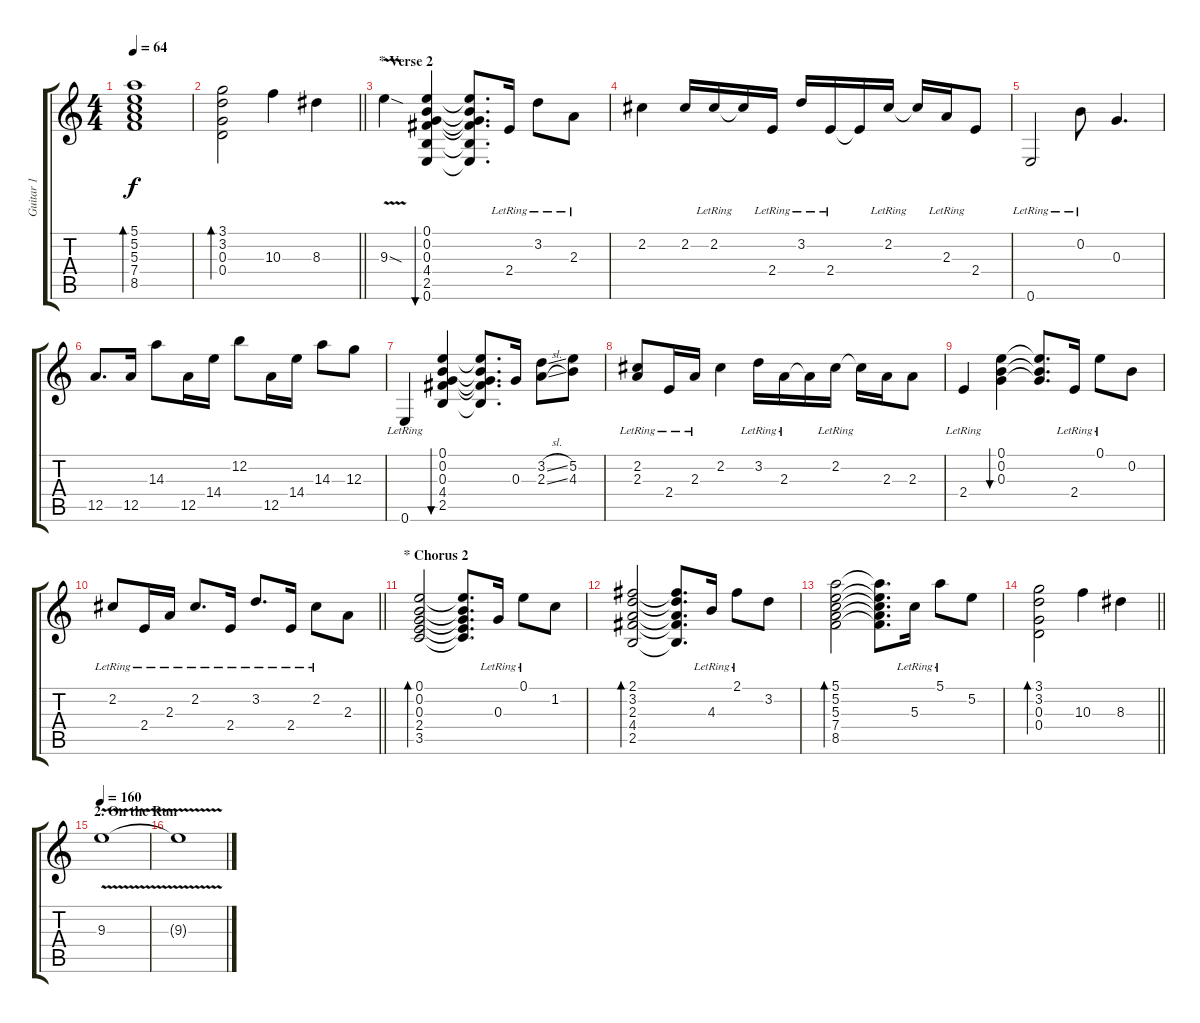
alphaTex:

\track ("Guitar 1" "Guitar 1") {mute instrument electricguitarclean}
\staff {score tabs}
\tuning (E4 B3 G3 D3 A2 E2) {hide}
\ts (4 4)
\tempo 64
\clef g2
\ks c
(5.1 5.2 5.3 7.4 8.5).1{bd 60 dy f} |
\barLineRight lightlight
(3.1 3.2 0.3 0.4).2{bd 60} 10.3.4 8.3.4 |
\section ("" "* Verse 2")
9.3{v sod}.4 (0.1 0.2 0.3 4.4 2.5 0.6).4{bu 480} (0.1{t} 0.2{t} 0.3{t} 4.4{t} 2.5{t} 0.6{t}).8{d} 2.4{lr}.16 3.2{lr}.8 2.3{lr}.8 |
2.2.4 2.2.16 2.2{lr}.16 2.2{t}.16 2.4{lr}.16 3.2{lr}.16 2.4{lr}.16 2.4{t}.16 2.2{lr}.16 2.2{t}.16 2.3{lr}.16 2.4.8 |
0.6{lr}.2 0.2{lr}.8 0.3.4{d} |
12.5.8{d} 12.5.16 14.3.8 12.5.16 14.4.16 12.2.8 12.5.16 14.4.16 14.3.8 12.3.8 |
0.6{lr}.4 (0.1 0.2 0.3 4.4 2.5).4{bu 480} (0.1{t} 0.2{t} 0.3{t} 4.4{t} 2.5{t}).8{d} 0.3.16 (3.2{sl} 2.3{sl}).8 (5.2 4.3).8 |
(2.2{lr} 2.3{lr}).8 2.4{lr}.16 2.3{lr}.16 2.2.4 3.2{lr}.16 2.3{lr}.16 2.3{t}.16 2.2{lr}.16 2.2{t}.16 2.3.16 2.3.8 |
2.4{lr}.4 (0.1 0.2 0.3).4{bu 480} (0.1{t} 0.2{t} 0.3{t}).8{d} 2.4{lr}.16 0.1{lr}.8 0.2.8 |
\barLineRight lightlight
2.2{lr}.8 2.4{lr}.16 2.3{lr}.16 2.2{lr}.8{d} 2.4{lr}.16 3.2{lr}.8{d} 2.4{lr}.16 2.2{lr}.8 2.3.8 |
\section ("" "* Chorus 2")
(0.1 0.2 0.3 2.4 3.5).2{bd 60} (0.1{t} 0.2{t} 0.3{t} 2.4{t} 3.5{t}).8{d} 0.3{lr}.16 0.1{lr}.8 1.2.8 |
(2.1 3.2 2.3 4.4 2.5).2{bd 60} (2.1{t} 3.2{t} 2.3{t} 4.4{t} 2.5{t}).8{d} 4.3{lr}.16 2.1{lr}.8 3.2.8 |
(5.1 5.2 5.3 7.4 8.5).2{bd 60} (5.1{t} 5.2{t} 5.3{t} 7.4{t} 8.5{t}).8{d} 5.3{lr}.16 5.1{lr}.8 5.2.8 |
\barLineRight lightlight
(3.1 3.2 0.3 0.4).2{bd 60} 10.3.4 8.3.4 |
\section ("" "2. On the Run")
\tempo 160
9.3{v}.1 |
9.3{t}.1
